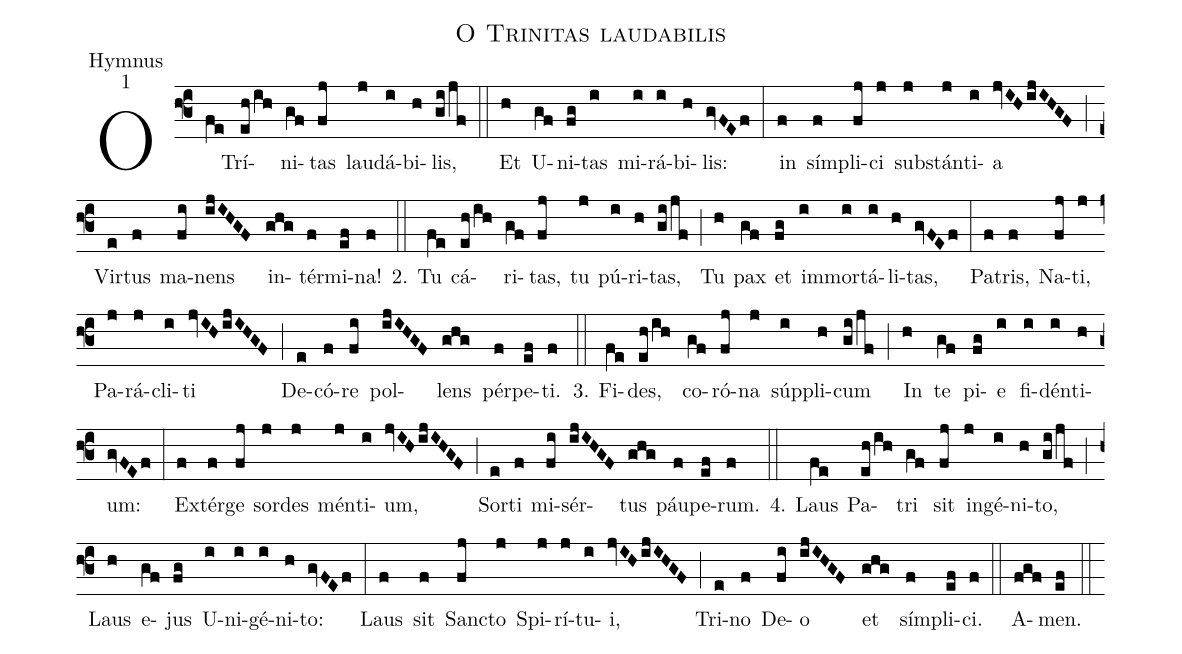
name:O Trinitas laudabilis;
office-part:Hymnus;
mode:1;
%%
(f3) O(fe) Trí(eh/ih)ni(gf)tas(fj) lau(j)dá(i)bi(h)lis,(gi/jf) (::) Et(h) U(gf)ni(fg)tas(i) mi(i)rá(i)bi(h)lis:(gvFEf) (:) in(f) sím(f)pli(fj)ci(j) sub(j)stán(j)ti(i)a(jvIH/ijIHGF) (;) Vir(e)tus(f) ma(fi)nens(ijIHGF) in(ghg)tér(f)mi(ef)na!(f) (::)
2. Tu(fe) cá(eh/ih)ri(gf)tas,(fj) tu(j) pú(i)ri(h)tas,(gi/jf) (;)
Tu(h) pax(gf) et(fg) im(i)mor(i)tá(i)li(h)tas,(gvFEf) (:)
Pa(f)tris,(f) Na(fj)ti,(j) Pa(j)rá(j)cli(i)ti(jvIH/ijIHGF) (;)
De(e)có(f)re(fi) pol(ijIHGF)lens(ghg) pér(f)pe(ef)ti.(f) (::)

3. Fi(fe)des,(eh/ih) co(gf)ró(fj)na(j) súp(i)pli(h)cum(gi/jf) (;)
In(h) te(gf) pi(fg)e(i) fi(i)dén(i)ti(h)um:(gvFEf) (:)
Ex(f)tér(f)ge(fj) sor(j)des(j) mén(j)ti(i)um,(jvIH/ijIHGF) (;)
Sor(e)ti(f) mi(fi)sér(ijIHGF)tus(ghg) páu(f)pe(ef)rum.(f) (::)

4. Laus(fe) Pa(eh/ih)tri(gf) sit(fj) in(j)gé(i)ni(h)to,(gi/jf) (;)
Laus(h) e(gf)jus(fg) U(i)ni(i)gé(i)ni(h)to:(gvFEf) (:)
Laus(f) sit(f) San(fj)cto(j) Spi(j)rí(j)tu(i)i,(jvIH/ijIHGF) (;)
Tri(e)no(f) De(fi)o(ijIHGF) et(ghg) sím(f)pli(ef)ci.(f) (::)

A(fgf)men.(ef) (::)
